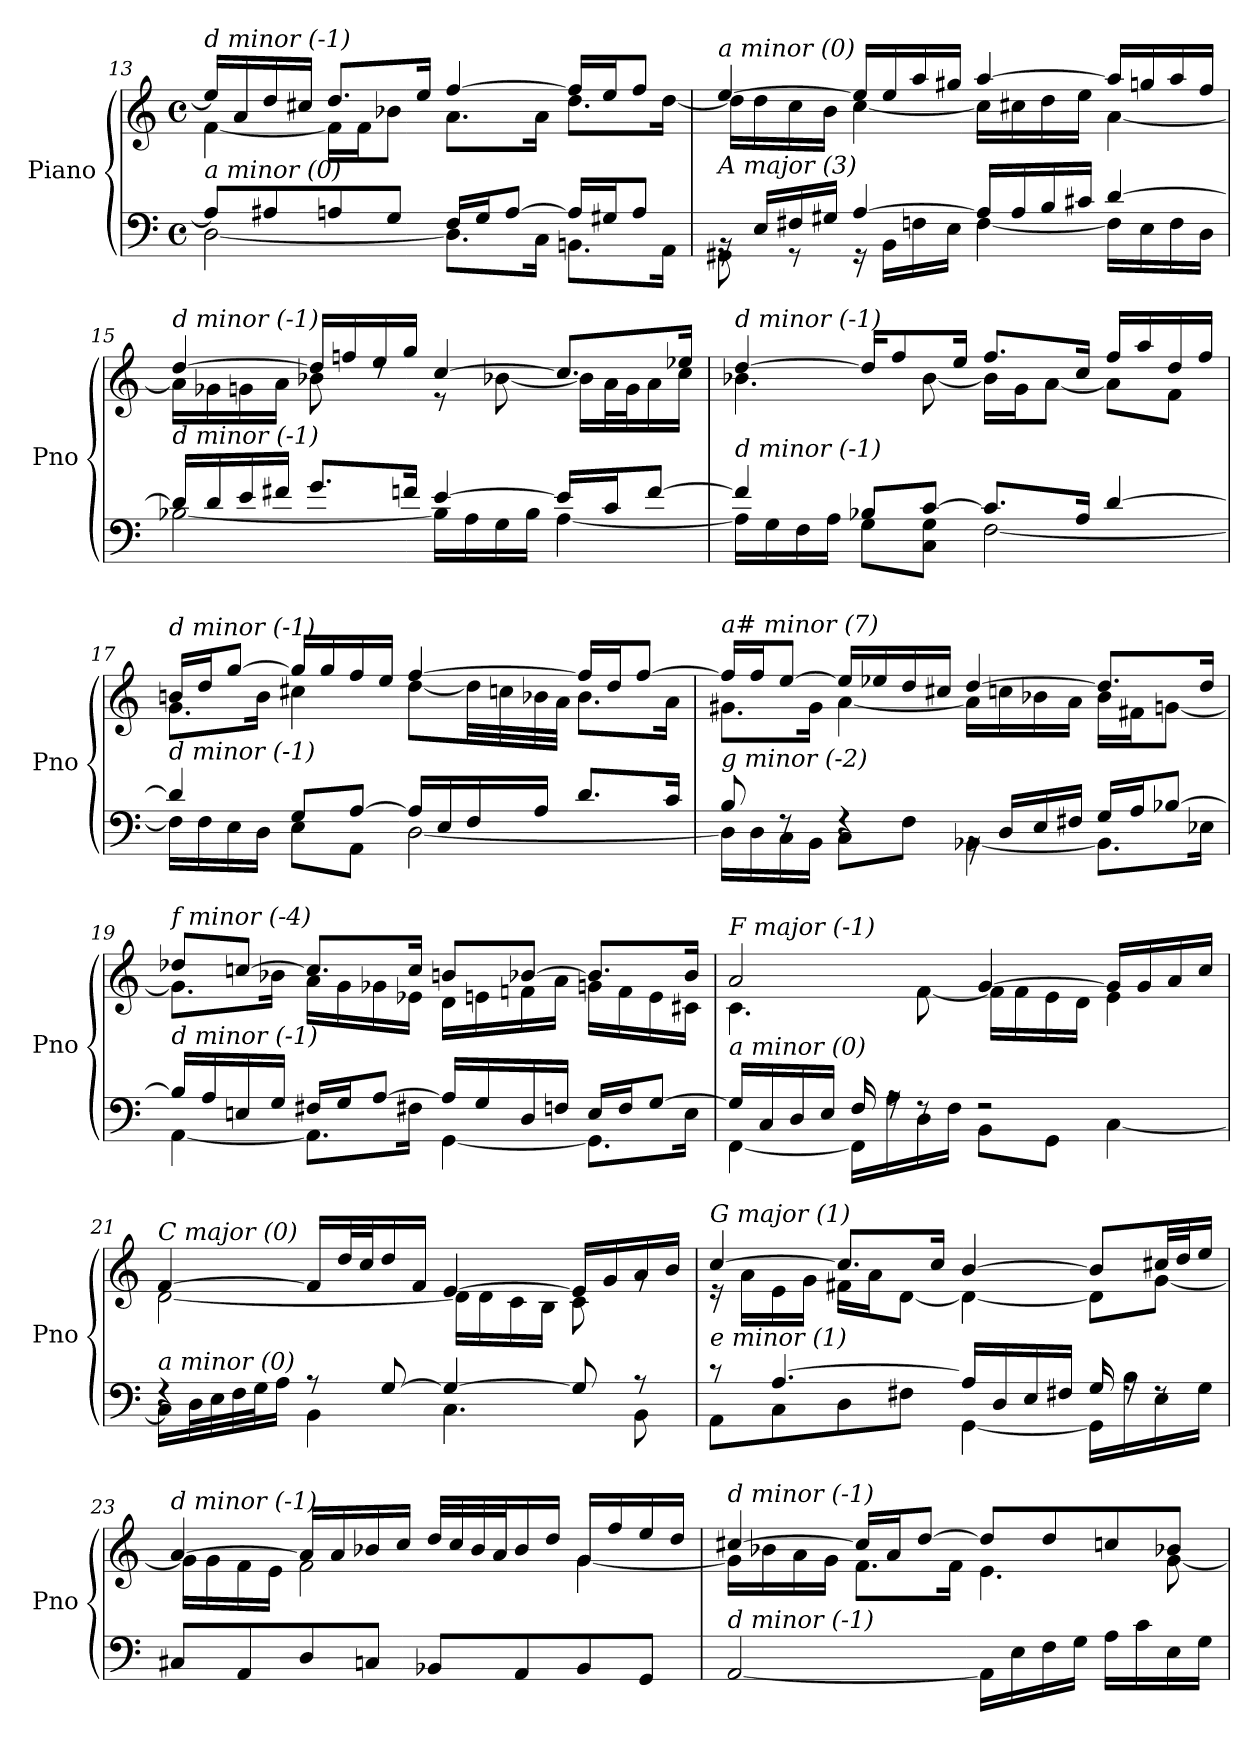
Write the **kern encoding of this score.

**kern	**kern
*part1	*part1
*staff2	*staff1
*I"Piano	*
*I'Pno	*
*clefF4	*clefG2
*k[]	*k[]
*M4/4	*M4/4
*met(c)	*met(c)
=13	=13
*^	*^
!	!	!LO:TX:i:t=d minor (-1)	!
!LO:TX:i:t=a minor (0)	!	!	!
8A/L]	[2D\	16ee/LL]	[4f\
.	.	16a/	.
8A#Xi/	.	16dd/	.
.	.	16cc#X/JJ	.
8A/	.	8.dd/L	16f\LL]
.	.	.	16f\J
8G/J	.	.	8b-X\J
.	.	16ee/Jk	.
16F/LL	8.D\L]	[4ff/	8.a\L
16G/J	.	.	.
[8A/J	.	.	.
.	16C\Jk	.	16a\Jk
16A/LL]	8.BBn\L	16ff/LL]	8.dd\L
16G#X/J	.	16ee/J	.
8A/J	.	8ff/J	.
.	16AA\Jk	.	[16dd\Jk
!!LO:LB:g=z	!!
=14	=14	=14	=14
!	!	!LO:TX:i:t=a minor (0)	!
!LO:TX:i:t=A major (3)	!	!	!
16rBB	8GG#X\	[4ee/	16dd\LL]
16E/LL	.	.	16dd\
16F#X/	8r	.	16cc\
16G#X/JJ	.	.	16b\JJ
[4A/	16r	16ee/LL]	[4cc\
.	16BB\LL	16ee/	.
.	16Fn\	16aa/	.
.	16E\JJ	16gg#X/JJ	.
16A/LL]	[4F\	[4aa/	16cc\LL]
16A/	.	.	16cc#X\
16B/	.	.	16dd\
16c#X/JJ	.	.	16ee\JJ
[4d/	16F\LL]	16aa/LL]	[4a\
.	16E\	16ggn/	.
.	16F\	16aa/	.
.	16D\JJ	16ff/JJ	.
=15	=15	=15	=15
!	!	!LO:TX:i:t=d minor (-1)	!
!LO:TX:i:t=d minor (-1)	!	!	!
16d/LL]	[2B-X\	[4dd/	16a\LL]
16d/	.	.	16g-Xi\
16e/	.	.	16g\
16f#X/JJ	.	.	16a\JJ
8.g/L	.	16dd/LL]	8b-X\
.	.	16ffn/	.
.	.	16ee/	8rdd
16fn/Jk	.	16gg/JJ	.
[4e/	16B-\LL]	[4cc/	8r
.	16A\	.	.
.	16G\	.	[8b-X\
.	16B-\JJ	.	.
16e/LL]	[4A\	8.cc/L]	16b-\LL]
16c/J	.	.	32a\L
.	.	.	32g\J
[8f/J	.	.	16a\
.	.	16ee-X/Jk	16cc\JJ
!!LO:LB:g=z	!!
=16	=16	=16	=16
!	!	!LO:TX:i:t=d minor (-1)	!
!LO:TX:i:t=d minor (-1)	!	!	!
4f/]	16A\LL]	[4dd/	4.b-X\
.	16G\	.	.
.	16F\	.	.
.	16A\JJ	.	.
8B-X/L	8G\L	16dd/KL]	.
.	.	8ff/	.
[8c/J	8C\ 8G\J	.	[8b-\
.	.	16ee/Jk	.
8.c/L]	[2F\	8.ff/L	16b-\LL]
.	.	.	16g\J
.	.	.	[8a\J
16A/Jk	.	16cc/Jk	.
[4d/	.	16ff/LL	8a\L]
.	.	16aa/	.
.	.	16dd/	8f\J
.	.	16ff/JJ	.
=17	=17	=17	=17
!	!	!LO:TX:i:t=d minor (-1)	!
!LO:TX:i:t=d minor (-1)	!	!	!
4d/]	16F\LL]	16bn/LL	8.g\L
.	16F\	16dd/J	.
.	16E\	[8gg/J	.
.	16D\JJ	.	16b\Jk
8G/L	8E\L	16gg/LL]	4cc#X\
.	.	16gg/	.
[8A/J	8AA\J	16ff/	.
.	.	16ee/JJ	.
16A/LL]	[2D\	[4ff/	[8dd\L
16E/	.	.	.
16F/	.	.	32dd\LL]
.	.	.	32ccn\
16A/JJ	.	.	32b-X\
.	.	.	32a\JJJ
8.d/L	.	16ff/LL]	8.b-\L
.	.	16dd/J	.
.	.	[8ff/J	.
16c/Jk	.	.	16a\Jk
!!LO:LB:g=z	!!
=18	=18	=18	=18
!	!	!LO:TX:i:t=a# minor (7)	!
!LO:TX:i:t=g minor (-2)	!	!	!
8B/	16D\LL]	16ff/LL]	8.g#X\L
.	16D\	16ff/J	.
8rF	16C\	[8ee/J	.
.	16BB\JJ	.	16g#\Jk
4rF	8C\L	16ee/LL]	[4a\
.	.	16ee-X/	.
.	8F\J	16dd/	.
.	.	16cc#X/JJ	.
16rBB	[4BB-X\	[4dd/	16a\LL]
16D/LL	.	.	16ccn\
16E/	.	.	16b-X\
16F#X/JJ	.	.	16a\JJ
16G/LL	8.BB-\L]	8.dd/L]	16b-\LL
16A/J	.	.	16f#X\J
[8B-X/J	.	.	[8gn\J
.	16E-X\Jk	16dd/Jk	.
=19	=19	=19	=19
!	!	!LO:TX:i:t=f minor (-4)	!
!LO:TX:i:t=d minor (-1)	!	!	!
16B-/LL]	[4AA\	8dd-Xi/L	8.g\L]
16A/	.	.	.
16En/	.	[8ccn/J	.
16G/JJ	.	.	16b-X\Jk
16F#X/LL	8.AA\L]	8.cc/L]	16a\LL
16G/J	.	.	16g\
[8A/J	.	.	16g-Xi\
.	16F#X\Jk	16cc/Jk	16e-X\JJ
16A/LL]	[4GG\	8bn/L	16d\LL
16G/	.	.	16en\
16D/	.	[8b-X/J	16fn\
16Fn/JJ	.	.	16a\JJ
16E/LL	8.GG\L]	8.b-/L]	16g\LL
16F/J	.	.	16f\
[8G/J	.	.	16e\
.	16E\Jk	16b-/Jk	16c#Xi\JJ
!!LO:LB:g=z	!!
=20	=20	=20	=20
!	!	!LO:TX:i:t=F major (-1)	!
!LO:TX:i:t=a minor (0)	!	!	!
16G/LL]	[4FF\	2a/	4.c\
16C/	.	.	.
16D/	.	.	.
16E/JJ	.	.	.
16F/	16FF\LL]	.	.
16rA	16A\	.	.
8rF	16D\	.	[8f\
.	16F\JJ	.	.
2r	8BB\L	[4g/	16f\LL]
.	.	.	16f\
.	8GG\J	.	16e\
.	.	.	16d\JJ
.	[4C\	16g/LL]	4e\
.	.	16g/	.
.	.	16a/	.
.	.	16cc/JJ	.
=21	=21	=21	=21
!	!	!LO:TX:i:t=C major (0)	!
!LO:TX:i:t=a minor (0)	!	!	!
4rF	16C\LL]	[4f/	[2d\
.	32D\L	.	.
.	32E\	.	.
.	32F\	.	.
.	32G\J	.	.
.	16A\JJ	.	.
8r	4BB\	16f/LL]	.
.	.	32dd/L	.
.	.	32cc/J	.
[8G/	.	16dd/	.
.	.	16f/JJ	.
4G/_	4.C\	[4e/	16d\LL]
.	.	.	16d\
.	.	.	16c\
.	.	.	16B\JJ
8G/]	.	16e/LL]	8c\
.	.	16g/	.
8r	8BB\	16a/	8rg
.	.	16b/JJ	.
!!LO:PB:g=z	!!
=22	=22	=22	=22
!	!	!LO:TX:i:t=G major (1)	!
!LO:TX:i:t=e minor (1)	!	!	!
8r	8AA\L	[4cc/	16r
.	.	.	16a\LL
[4.A/	8C\	.	16e\
.	.	.	16g\JJ
.	8D\	8.cc/L]	16f#X\LL
.	.	.	16a\J
.	8F#X\J	.	[8d\J
.	.	16cc/Jk	.
16A/LL]	[4GG\	[4b/	4d\_
16D/	.	.	.
16E/	.	.	.
16F#X/JJ	.	.	.
16G/	16GG\LL]	8b/L]	8d\L]
16rA	16B\	.	.
8rF	16E\	32cc#X/LL	[8g\J
.	.	32dd/J	.
.	16G\JJ	16ee/JJ	.
=23	=23	=23	=23
!	!	!LO:TX:i:t=d minor (-1)	!
!LO:TX:i:t=d minor (-1)	!	!	!
*v	*v	*	*
8C#X/L	[4a/	16g\LL]
.	.	16g\
8AA/	.	16f\
.	.	16e\JJ
8D/	16a/LL]	2f\
.	16a/	.
8Cn/J	16b-X/	.
.	16cc/JJ	.
8BB-X/L	32dd/LLL	.
.	32cc/	.
.	32b-/	.
.	32a/J	.
8AA/	16b-/	.
.	16dd/JJ	.
8BB-/	16g/LL	[4g\
.	16ff/	.
8GG/J	16ee/	.
.	16dd/JJ	.
!!LO:LB:g=z	!!
=24	=24	=24
!	!LO:TX:i:t=d minor (-1)	!
!LO:TX:i:t=d minor (-1)	!	!
[2AA/	[4cc#X/	16g\LL]
.	.	16b-X\
.	.	16a\
.	.	16g\JJ
.	16cc#/LL]	8.f\L
.	16a/J	.
.	[8dd/J	.
.	.	16f\Jk
16AA\LL]	8dd/L]	4.e\
16E\	.	.
16F\	8dd/	.
16G\JJ	.	.
16A\LL	8ccn/	.
16c\	.	.
16E\	8b-X/J	[8g\
16G\JJ	.	.
*	*v	*v
=	=
*-	*-
